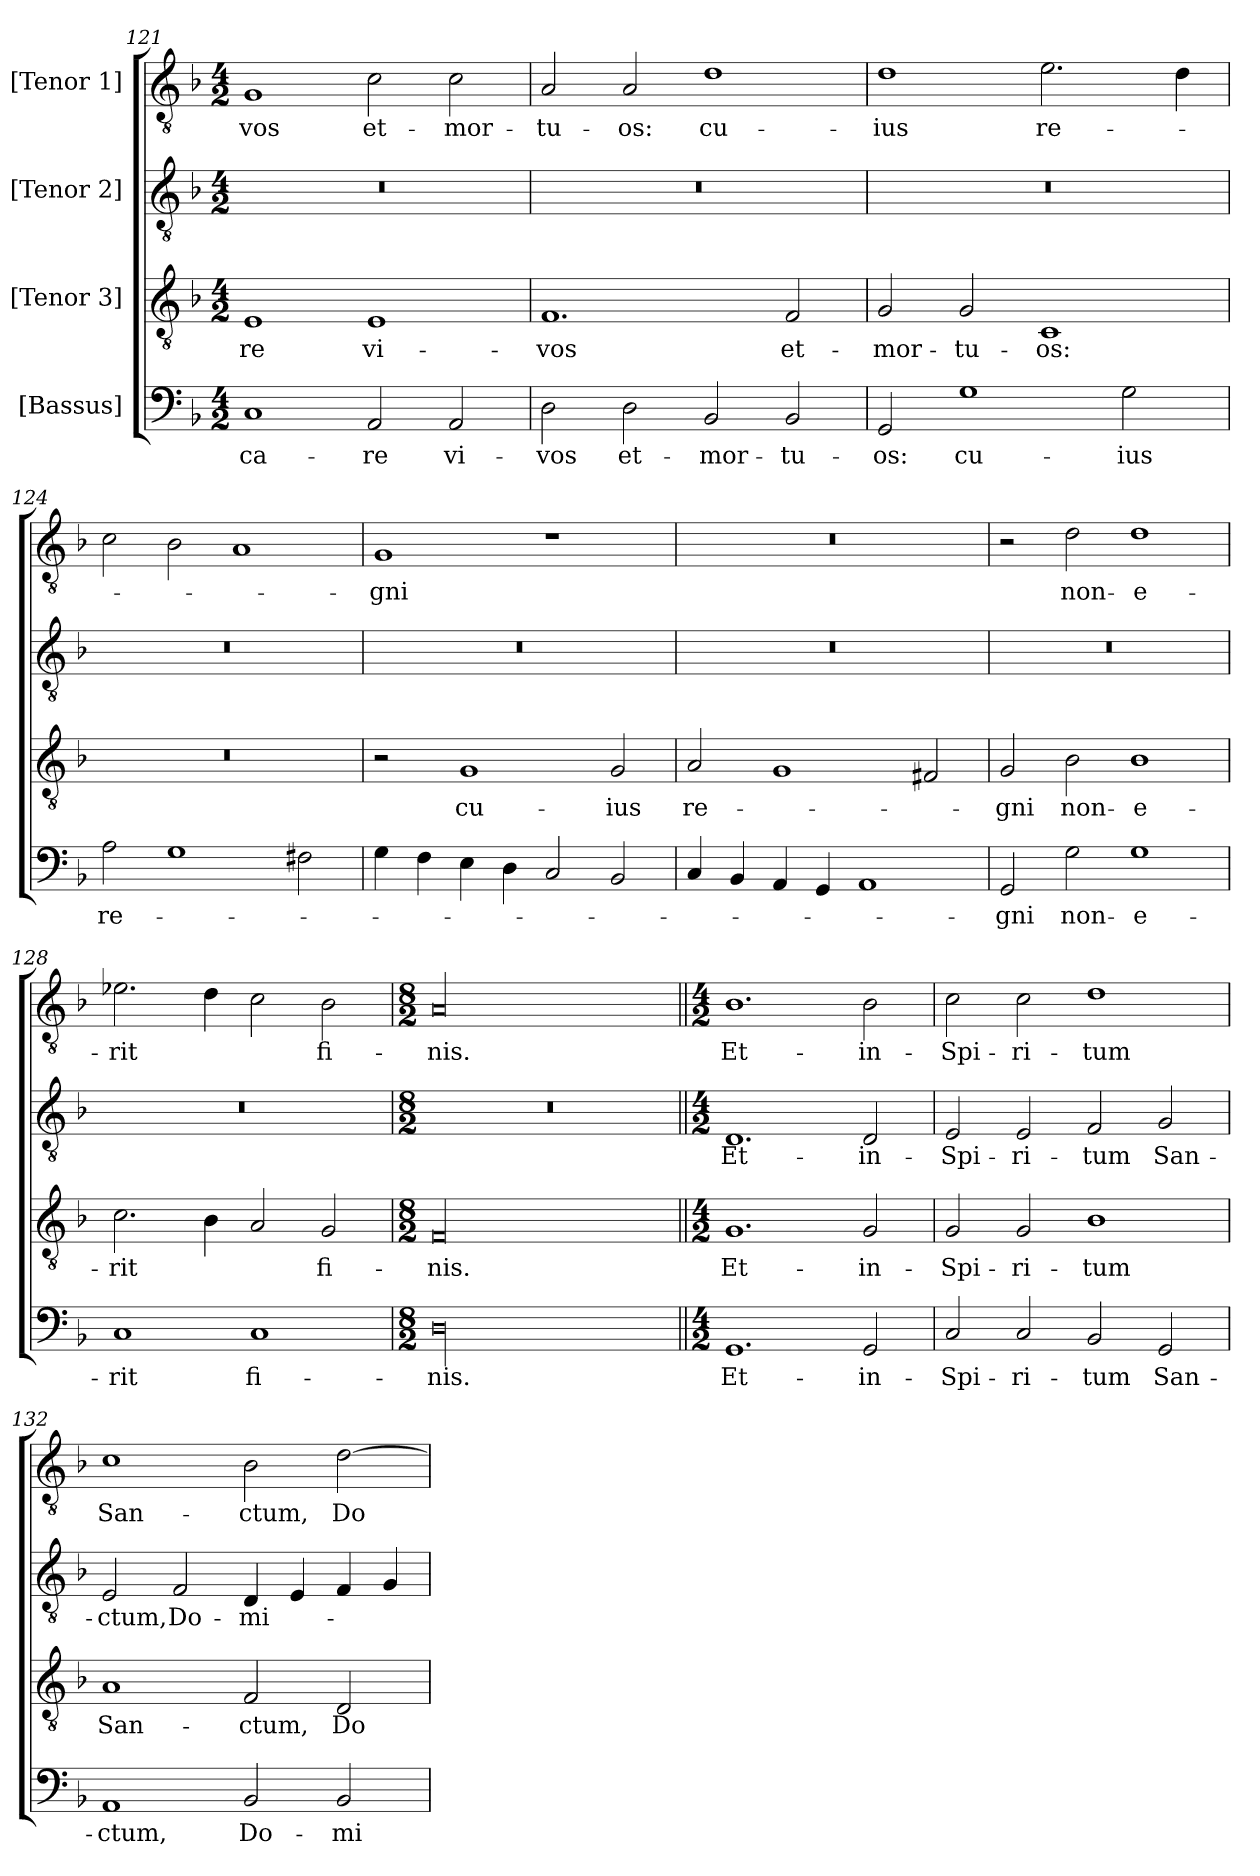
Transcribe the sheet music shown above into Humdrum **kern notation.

**kern	**text	**kern	**text	**kern	**text	**kern	**text
*part4	*part4	*part3	*part3	*part2	*part2	*part1	*part1
*staff4	*staff4	*staff3	*staff3	*staff2	*staff2	*staff1	*staff1
*I"[Bassus]	*	*I"[Tenor 3]	*	*I"[Tenor 2]	*	*I"[Tenor 1]	*
*clefF4	*	*clefGv2	*	*clefGv2	*	*clefGv2	*
*k[b-]	*	*k[b-]	*	*k[b-]	*	*k[b-]	*
*M4/2	*	*M4/2	*	*M4/2	*	*M4/2	*
=121	=121	=121	=121	=121	=121	=121	=121
1C/	-ca-	1E/	-re	0r	.	1G/	-vos
2AA/	-re	1E/	vi-	.	.	2c\	et-
2AA/	vi-	.	.	.	.	2c\	mor-
=122	=122	=122	=122	=122	=122	=122	=122
2D\	-vos	1.F/	-vos	0r	.	2A/	-tu-
2D\	et-	.	.	.	.	2A/	-os:
2BB-/	mor-	.	.	.	.	1d\	cu-
2BB-/	-tu-	2F/	et-	.	.	.	.
=123	=123	=123	=123	=123	=123	=123	=123
2GG/	-os:	2G/	mor-	0r	.	1d\	-ius
1G\	cu-	2G/	-tu-	.	.	.	.
.	.	1C/	-os:	.	.	2.e\	re-
2G\	-ius	.	.	.	.	.	.
.	.	.	.	.	.	4d\	.
=124	=124	=124	=124	=124	=124	=124	=124
2A\	re-	0r	.	0r	.	2c\	.
1G\	.	.	.	.	.	2B-\	.
.	.	.	.	.	.	1A/	.
2F#X\	.	.	.	.	.	.	.
=125	=125	=125	=125	=125	=125	=125	=125
4G\	.	2r	.	0r	.	1G/	-gni
4F\	.	.	.	.	.	.	.
4E\	.	1G/	cu-	.	.	.	.
4D\	.	.	.	.	.	.	.
2C/	.	.	.	.	.	1r	.
2BB-/	.	2G/	-ius	.	.	.	.
=126	=126	=126	=126	=126	=126	=126	=126
4C/	.	2A/	re-	0r	.	0r	.
4BB-/	.	.	.	.	.	.	.
4AA/	.	1G/	.	.	.	.	.
4GG/	.	.	.	.	.	.	.
1AA/	.	.	.	.	.	.	.
.	.	2F#X/	.	.	.	.	.
=127	=127	=127	=127	=127	=127	=127	=127
2GG/	-gni	2G/	-gni	0r	.	2r	.
2G\	non-	2B-\	non-	.	.	2d\	non-
1G\	e-	1B-\	e-	.	.	1d\	e-
=128	=128	=128	=128	=128	=128	=128	=128
1C/	-rit	2.c\	-rit	0r	.	2.e-X\	-rit
.	.	4B-\	.	.	.	4d\	.
1C/	fi-	2A/	.	.	.	2c\	.
.	.	2G/	fi-	.	.	2B-\	fi-
=129	=129	=129	=129	=129	=129	=129	=129
*M8/2	*	*M8/2	*	*M8/2	*	*M8/2	*
00D\	-nis.	00F/	-nis.	00r	.	00A/	-nis.
=130||	=130||	=130||	=130||	=130||	=130||	=130||	=130||
*M4/2	*	*M4/2	*	*M4/2	*	*M4/2	*
1.GG/	Et-	1.G/	Et-	1.D/	Et-	1.B-\	Et-
2GG/	in-	2G/	in-	2D/	in-	2B-\	in-
=131	=131	=131	=131	=131	=131	=131	=131
2C/	Spi-	2G/	Spi-	2E/	Spi-	2c\	Spi-
2C/	-ri-	2G/	-ri-	2E/	-ri-	2c\	-ri-
2BB-/	-tum	1B-\	-tum	2F/	-tum	1d\	-tum
2GG/	San-	.	.	2G/	San-	.	.
=132	=132	=132	=132	=132	=132	=132	=132
1AA/	-ctum,	1A/	San-	2E/	-ctum,	1c\	San-
.	.	.	.	2F/	Do-	.	.
2BB-/	Do-	2F/	-ctum,	4D/	mi-	2B-\	-ctum,
.	.	.	.	4E/	.	.	.
2BB-/	-mi-	2D/	Do-	4F/	.	[2d\	Do-
.	.	.	.	4G/	.	.	.
=	=	=	=	=	=	=	=
*-	*-	*-	*-	*-	*-	*-	*-
